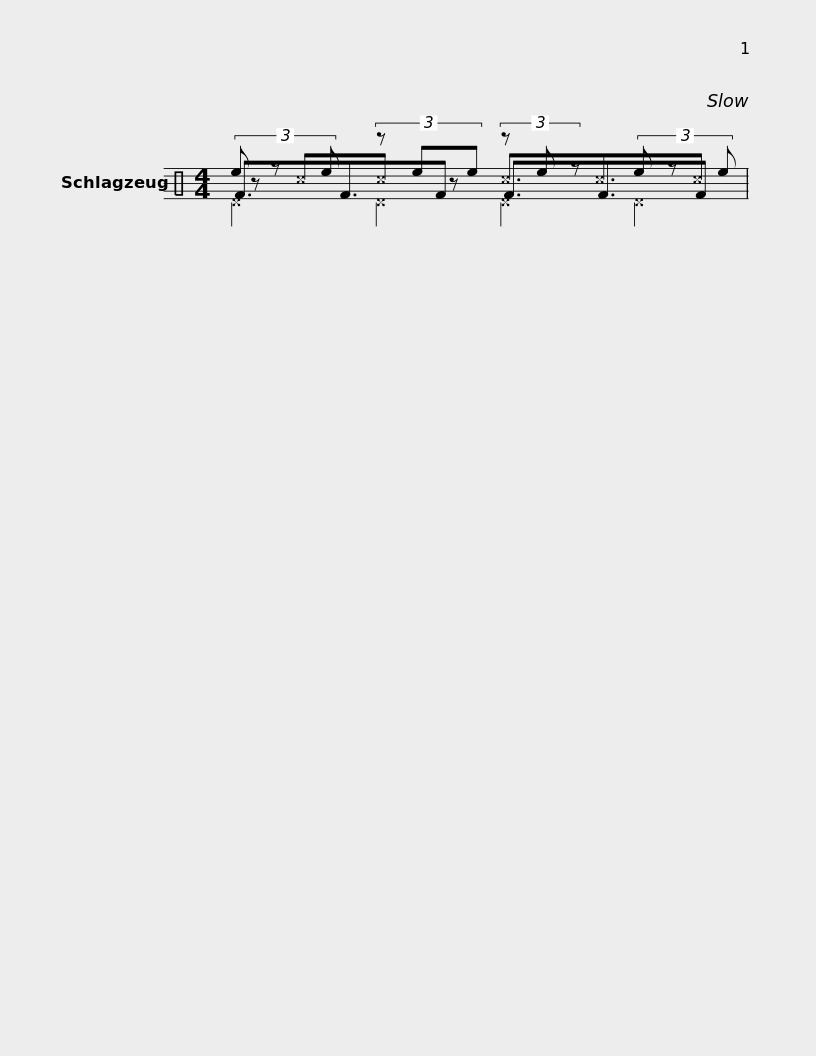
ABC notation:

X:1
%%score ( 1 2 3 4 )
L:1/8
M:4/4
I:linebreak $
K:C
V:1 perc
K:none
V:2 perc
K:none
V:3 perc
K:none
V:4 perc
K:none
V:1
 (3e z e (3z ee (3z e z (3e z e | x8 | x8 | x8 | x8 | %5
 x8 | x8 | x8 |] %8
V:2
 z ^c^c z ^c3/2^c3/2^c | x8 | x8 | x8 | x8 | %5
 x8 | x8 | x8 |] %8
V:3
 F3/2F3/2F F3/2F3/2F | x8 | x8 | x8 | x8 | %5
 x8 | x8 | x8 |] %8
V:4
 ^D2 ^D2 ^D2 ^D2 | x8 | x8 | x8 | x8 | %5
 x8 | x8 | x8 |] %8
